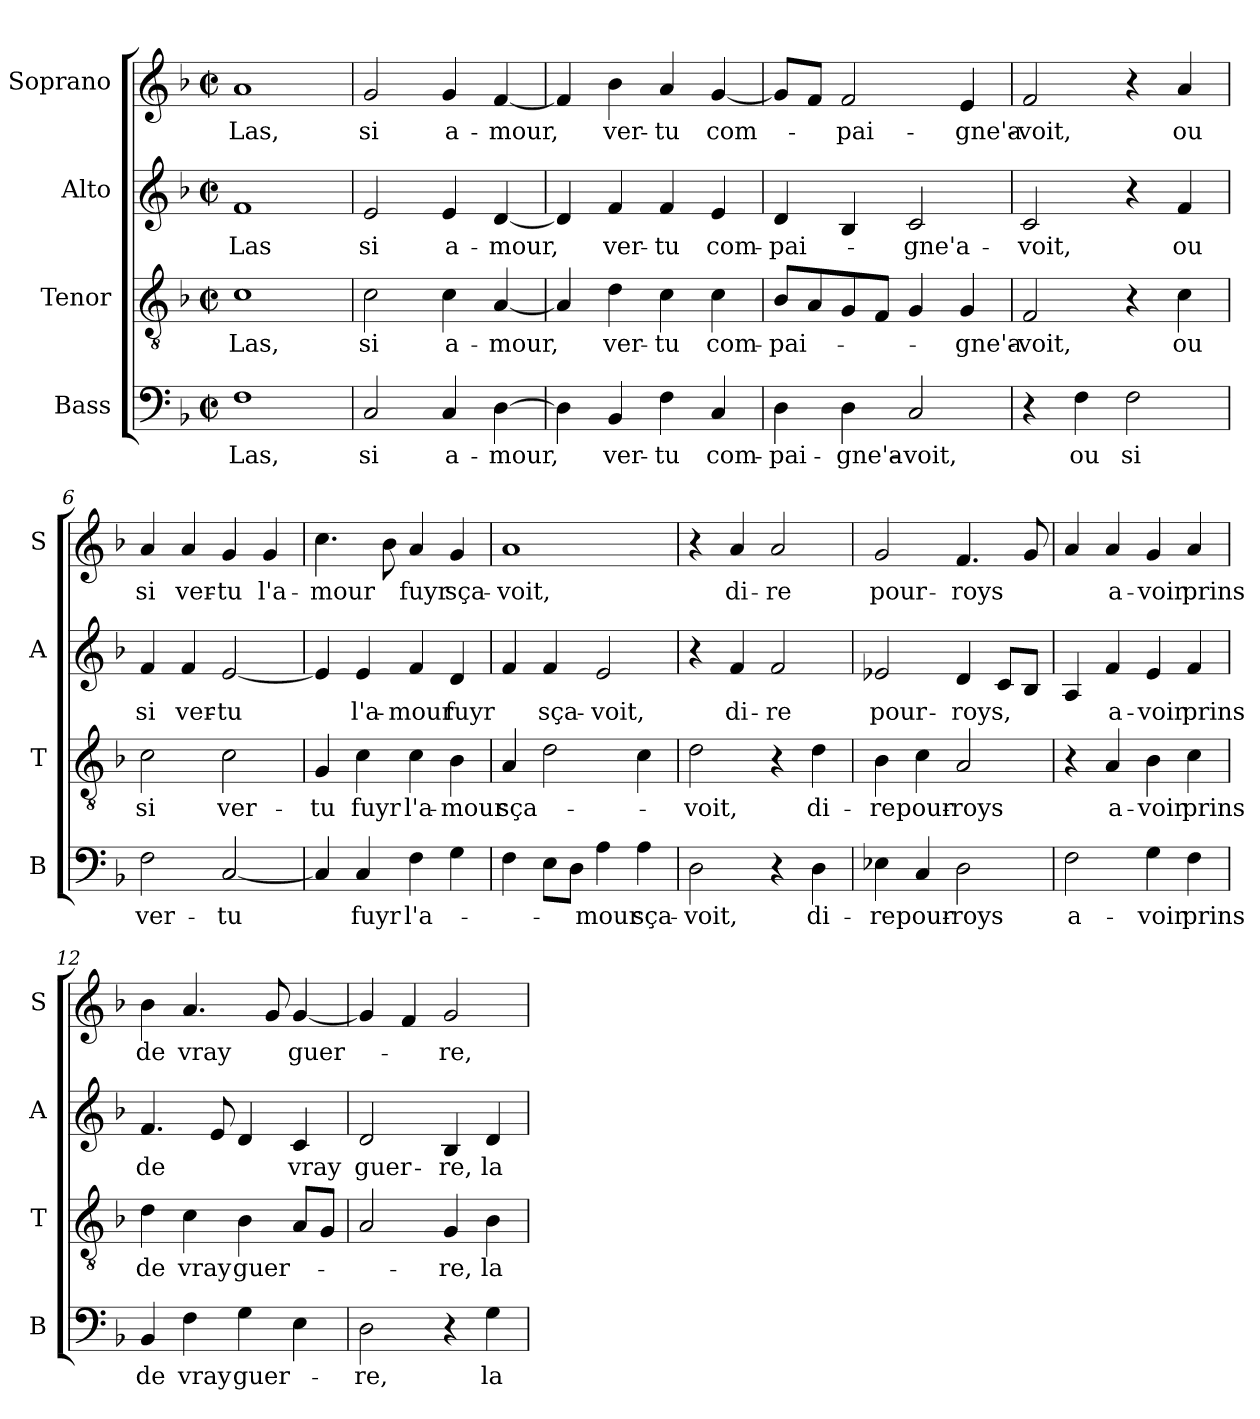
**kern	**text	**kern	**text	**kern	**text	**kern	**text
*part4	*part4	*part3	*part3	*part2	*part2	*part1	*part1
*staff4	*staff4	*staff3	*staff3	*staff2	*staff2	*staff1	*staff1
*I"Bass	*	*I"Tenor	*	*I"Alto	*	*I"Soprano	*
*I'B	*	*I'T	*	*I'A	*	*I'S	*
*clefF4	*	*clefGv2	*	*clefG2	*	*clefG2	*
*k[b-]	*	*k[b-]	*	*k[b-]	*	*k[b-]	*
*F:	*	*F:	*	*F:	*	*F:	*
*M2/2	*	*M2/2	*	*M2/2	*	*M2/2	*
*met(c|)	*	*met(c|)	*	*met(c|)	*	*met(c|)	*
=1	=1	=1	=1	=1	=1	=1	=1
!	!LO:LY:b	!	!LO:LY:b	!	!LO:LY:b	!	!LO:LY:b
1F	Las,	1c	Las,	1f	Las	1a	Las,
=2	=2	=2	=2	=2	=2	=2	=2
!	!LO:LY:b	!	!LO:LY:b	!	!LO:LY:b	!	!LO:LY:b
2C/	si	2c\	si	2e/	si	2g/	si
!	!LO:LY:b	!	!LO:LY:b	!	!LO:LY:b	!	!LO:LY:b
4C/	a-	4c\	a-	4e/	a-	4g/	a-
!	!LO:LY:b	!	!LO:LY:b	!	!LO:LY:b	!	!LO:LY:b
[4D\	-mour,	[4A/	-mour,	[4d/	-mour,	[4f/	-mour,
=3	=3	=3	=3	=3	=3	=3	=3
4D\]	.	4A/]	.	4d/]	.	4f/]	.
!	!LO:LY:b	!	!LO:LY:b	!	!LO:LY:b	!	!LO:LY:b
4BB-/	ver-	4d\	ver-	4f/	ver-	4b-\	ver-
!	!LO:LY:b	!	!LO:LY:b	!	!LO:LY:b	!	!LO:LY:b
4F\	-tu	4c\	-tu	4f/	-tu	4a/	-tu
!	!LO:LY:b	!	!LO:LY:b	!	!LO:LY:b	!	!LO:LY:b
4C/	com-	4c\	com-	4e/	com-	[4g/	com-
=4	=4	=4	=4	=4	=4	=4	=4
!	!LO:LY:b	!	!LO:LY:b	!	!LO:LY:b	!	!
4D\	-pai-	8B-/L	-pai-	4d/	-pai-	8g/L]	.
.	.	8A/	.	.	.	8f/J	.
!	!LO:LY:b	!	!	!	!	!	!LO:LY:b
4D\	-gne'a-	8G/	.	4B-/	.	2f/	-pai-
.	.	8F/J	.	.	.	.	.
!	!LO:LY:b	!	!	!	!LO:LY:b	!	!
2C/	-voit,	4G/	.	2c/	-gne'a-	.	.
!	!	!	!LO:LY:b	!	!	!	!LO:LY:b
.	.	4G/	-gne'a-	.	.	4e/	-gne'a-
!!LO:LB:g=z
=5	=5	=5	=5	=5	=5	=5	=5
!	!	!	!LO:LY:b	!	!LO:LY:b	!	!LO:LY:b
4r	.	2F/	-voit,	2c/	-voit,	2f/	-voit,
!	!LO:LY:b	!	!	!	!	!	!
4F\	ou	.	.	.	.	.	.
!	!LO:LY:b	!	!	!	!	!	!
2F\	si	4r	.	4r	.	4r	.
!	!	!	!LO:LY:b	!	!LO:LY:b	!	!LO:LY:b
.	.	4c\	ou	4f/	ou	4a/	ou
=6	=6	=6	=6	=6	=6	=6	=6
!	!LO:LY:b	!	!LO:LY:b	!	!LO:LY:b	!	!LO:LY:b
2F\	ver-	2c\	si	4f/	si	4a/	si
!	!	!	!	!	!LO:LY:b	!	!LO:LY:b
.	.	.	.	4f/	ver-	4a/	ver-
!	!LO:LY:b	!	!LO:LY:b	!	!LO:LY:b	!	!LO:LY:b
[2C/	-tu	2c\	ver-	[2e/	-tu	4g/	-tu
!	!	!	!	!	!	!	!LO:LY:b
.	.	.	.	.	.	4g/	l'a-
=7	=7	=7	=7	=7	=7	=7	=7
!	!	!	!LO:LY:b	!	!	!	!LO:LY:b
4C/]	.	4G/	-tu	4e/]	.	4.cc\	-mour
!	!LO:LY:b	!	!LO:LY:b	!	!LO:LY:b	!	!
4C/	fuyr	4c\	fuyr	4e/	l'a-	.	.
.	.	.	.	.	.	8b-\	.
!	!LO:LY:b	!	!LO:LY:b	!	!LO:LY:b	!	!LO:LY:b
4F\	l'a-	4c\	l'a-	4f/	-mour	4a/	fuyr
!	!	!	!LO:LY:b	!	!LO:LY:b	!	!LO:LY:b
4G\	.	4B-\	-mour	4d/	fuyr	4g/	sça-
=8	=8	=8	=8	=8	=8	=8	=8
!	!	!	!LO:LY:b	!	!	!	!LO:LY:b
4F\	.	4A/	sça-	4f/	.	1a	-voit,
!	!	!	!	!	!LO:LY:b	!	!
8E\L	.	2d\	.	4f/	sça-	.	.
8D\J	.	.	.	.	.	.	.
!	!LO:LY:b	!	!	!	!LO:LY:b	!	!
4A\	-mour	.	.	2e/	-voit,	.	.
!	!LO:LY:b	!	!	!	!	!	!
4A\	sça-	4c\	.	.	.	.	.
=9	=9	=9	=9	=9	=9	=9	=9
!	!LO:LY:b	!	!LO:LY:b	!	!	!	!
2D\	-voit,	2d\	-voit,	4r	.	4r	.
!	!	!	!	!	!LO:LY:b	!	!LO:LY:b
.	.	.	.	4f/	di-	4a/	di-
!	!	!	!	!	!LO:LY:b	!	!LO:LY:b
4r	.	4r	.	2f/	-re	2a/	-re
!	!LO:LY:b	!	!LO:LY:b	!	!	!	!
4D\	di-	4d\	di-	.	.	.	.
!!LO:PB:g=z
=10	=10	=10	=10	=10	=10	=10	=10
!	!LO:LY:b	!	!LO:LY:b	!	!LO:LY:b	!	!LO:LY:b
4E-X\	-re	4B-\	-re	2e-X/	pour-	2g/	pour-
!	!LO:LY:b	!	!LO:LY:b	!	!	!	!
4C/	pour-	4c\	pour-	.	.	.	.
!	!LO:LY:b	!	!LO:LY:b	!	!LO:LY:b	!	!LO:LY:b
2D\	-roys	2A/	-roys	4d/	-roys,	4.f/	-roys
.	.	.	.	8c/L	.	.	.
.	.	.	.	8B-/J	.	8g/	.
=11	=11	=11	=11	=11	=11	=11	=11
!	!LO:LY:b	!	!	!	!	!	!
2F\	a-	4r	.	4A/	.	4a/	.
!	!	!	!LO:LY:b	!	!LO:LY:b	!	!LO:LY:b
.	.	4A/	a-	4f/	a-	4a/	a-
!	!LO:LY:b	!	!LO:LY:b	!	!LO:LY:b	!	!LO:LY:b
4G\	-voir	4B-\	-voir	4e/	-voir	4g/	-voir
!	!LO:LY:b	!	!LO:LY:b	!	!LO:LY:b	!	!LO:LY:b
4F\	prins	4c\	prins	4f/	prins	4a/	prins
=12	=12	=12	=12	=12	=12	=12	=12
!	!LO:LY:b	!	!LO:LY:b	!	!LO:LY:b	!	!LO:LY:b
4BB-/	de	4d\	de	4.f/	de	4b-\	de
!	!LO:LY:b	!	!LO:LY:b	!	!	!	!LO:LY:b
4F\	vray	4c\	vray	.	.	4.a/	vray
.	.	.	.	8e/	.	.	.
!	!LO:LY:b	!	!LO:LY:b	!	!	!	!
4G\	guer-	4B-\	guer-	4d/	.	.	.
.	.	.	.	.	.	8g/	.
!	!	!	!	!	!LO:LY:b	!	!LO:LY:b
4E\	.	8A/L	.	4c/	vray	[4g/	guer-
.	.	8G/J	.	.	.	.	.
=13	=13	=13	=13	=13	=13	=13	=13
!	!LO:LY:b	!	!	!	!LO:LY:b	!	!
2D\	-re,	2A/	.	2d/	guer-	4g/]	.
.	.	.	.	.	.	4f/	.
!	!	!	!LO:LY:b	!	!LO:LY:b	!	!LO:LY:b
4r	.	4G/	-re,	4B-/	-re,	2g/	-re,
!	!LO:LY:b	!	!LO:LY:b	!	!LO:LY:b	!	!
4G\	la	4B-\	la	4d/	la	.	.
=	=	=	=	=	=	=	=
*-	*-	*-	*-	*-	*-	*-	*-
